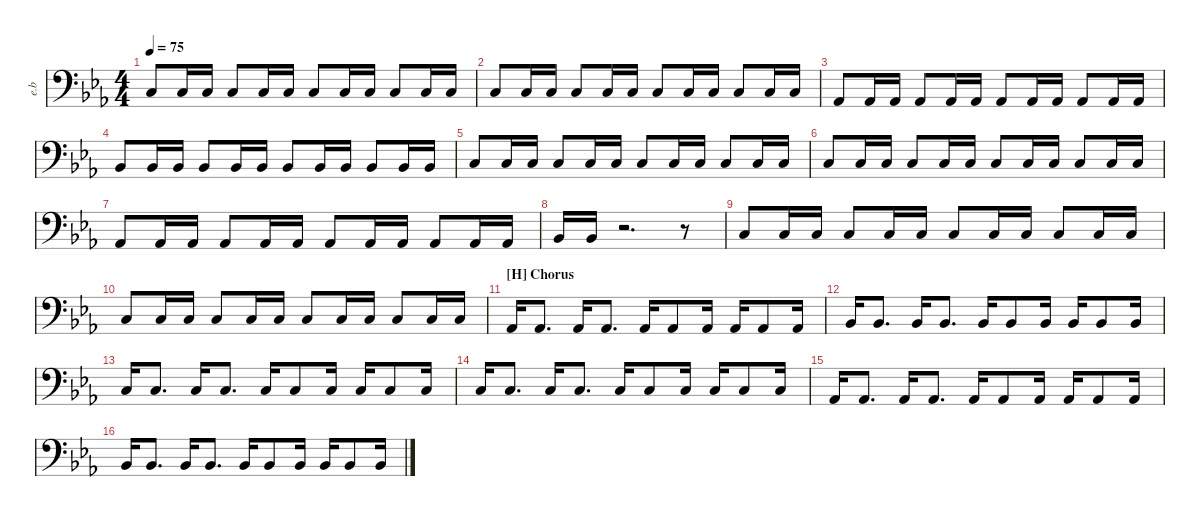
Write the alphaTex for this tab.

\defaultSystemsLayout 4
\hideDynamics
\bracketExtendMode nobrackets
\otherSystemsTrackNameOrientation horizontal
\track ("Electric Bass" "e.b") {instrument electricbassfinger}
\staff {score}
\tuning (G2 D2 A1 E1)
\ts (4 4)
\tempo 75
\clef f4
\ks cminor
8.4{acc forcenatural}.8{dy ff beam Up} 8.4{acc forcenatural}.16{beam Up} 8.4{acc forcenatural}.16{beam Up} 8.4{acc forcenatural}.8{beam Up} 8.4{acc forcenatural}.16{beam Up} 8.4{acc forcenatural}.16{beam Up} 8.4{acc forcenatural}.8{beam Up} 8.4{acc forcenatural}.16{beam Up} 8.4{acc forcenatural}.16{beam Up} 8.4{acc forcenatural}.8{beam Up} 8.4{acc forcenatural}.16{beam Up} 8.4{acc forcenatural}.16{beam Up} |
8.4{acc forcenatural}.8{beam Up} 8.4{acc forcenatural}.16{beam Up} 8.4{acc forcenatural}.16{beam Up} 8.4{acc forcenatural}.8{beam Up} 8.4{acc forcenatural}.16{beam Up} 8.4{acc forcenatural}.16{beam Up} 8.4{acc forcenatural}.8{beam Up} 8.4{acc forcenatural}.16{beam Up} 8.4{acc forcenatural}.16{beam Up} 8.4{acc forcenatural}.8{beam Up} 8.4{acc forcenatural}.16{beam Up} 8.4{acc forcenatural}.16{beam Up} |
4.4{acc b}.8{beam Up} 4.4{acc b}.16{beam Up} 4.4{acc b}.16{beam Up} 4.4{acc b}.8{beam Up} 4.4{acc b}.16{beam Up} 4.4{acc b}.16{beam Up} 4.4{acc b}.8{beam Up} 4.4{acc b}.16{beam Up} 4.4{acc b}.16{beam Up} 4.4{acc b}.8{beam Up} 4.4{acc b}.16{beam Up} 4.4{acc b}.16{beam Up} |
6.4{acc b}.8{beam Up} 6.4{acc b}.16{beam Up} 6.4{acc b}.16{beam Up} 6.4{acc b}.8{beam Up} 6.4{acc b}.16{beam Up} 6.4{acc b}.16{beam Up} 6.4{acc b}.8{beam Up} 6.4{acc b}.16{beam Up} 6.4{acc b}.16{beam Up} 6.4{acc b}.8{beam Up} 6.4{acc b}.16{beam Up} 6.4{acc b}.16{beam Up} |
8.4{acc forcenatural}.8{beam Up} 8.4{acc forcenatural}.16{beam Up} 8.4{acc forcenatural}.16{beam Up} 8.4{acc forcenatural}.8{beam Up} 8.4{acc forcenatural}.16{beam Up} 8.4{acc forcenatural}.16{beam Up} 8.4{acc forcenatural}.8{beam Up} 8.4{acc forcenatural}.16{beam Up} 8.4{acc forcenatural}.16{beam Up} 8.4{acc forcenatural}.8{beam Up} 8.4{acc forcenatural}.16{beam Up} 8.4{acc forcenatural}.16{beam Up} |
8.4{acc forcenatural}.8{beam Up} 8.4{acc forcenatural}.16{beam Up} 8.4{acc forcenatural}.16{beam Up} 8.4{acc forcenatural}.8{beam Up} 8.4{acc forcenatural}.16{beam Up} 8.4{acc forcenatural}.16{beam Up} 8.4{acc forcenatural}.8{beam Up} 8.4{acc forcenatural}.16{beam Up} 8.4{acc forcenatural}.16{beam Up} 8.4{acc forcenatural}.8{beam Up} 8.4{acc forcenatural}.16{beam Up} 8.4{acc forcenatural}.16{beam Up} |
4.4{acc b}.8{beam Up} 4.4{acc b}.16{beam Up} 4.4{acc b}.16{beam Up} 4.4{acc b}.8{beam Up} 4.4{acc b}.16{beam Up} 4.4{acc b}.16{beam Up} 4.4{acc b}.8{beam Up} 4.4{acc b}.16{beam Up} 4.4{acc b}.16{beam Up} 4.4{acc b}.8{beam Up} 4.4{acc b}.16{beam Up} 4.4{acc b}.16{beam Up} |
6.4{acc b}.16{beam Up} 6.4{acc b}.16{beam Up} r.2{d beam Up} r.8{beam Up} |
8.4{acc forcenatural}.8{beam Up} 8.4{acc forcenatural}.16{beam Up} 8.4{acc forcenatural}.16{beam Up} 8.4{acc forcenatural}.8{beam Up} 8.4{acc forcenatural}.16{beam Up} 8.4{acc forcenatural}.16{beam Up} 8.4{acc forcenatural}.8{beam Up} 8.4{acc forcenatural}.16{beam Up} 8.4{acc forcenatural}.16{beam Up} 8.4{acc forcenatural}.8{beam Up} 8.4{acc forcenatural}.16{beam Up} 8.4{acc forcenatural}.16{beam Up} |
8.4{acc forcenatural}.8{beam Up} 8.4{acc forcenatural}.16{beam Up} 8.4{acc forcenatural}.16{beam Up} 8.4{acc forcenatural}.8{beam Up} 8.4{acc forcenatural}.16{beam Up} 8.4{acc forcenatural}.16{beam Up} 8.4{acc forcenatural}.8{beam Up} 8.4{acc forcenatural}.16{beam Up} 8.4{acc forcenatural}.16{beam Up} 8.4{acc forcenatural}.8{beam Up} 8.4{acc forcenatural}.16{beam Up} 8.4{acc forcenatural}.16{beam Up} |
\section ("H" "Chorus")
4.4{acc b}.16{beam Up} 4.4{pm acc b}.8{d beam Up} 4.4{acc b}.16{beam Up} 4.4{pm acc b}.8{d beam Up} 4.4{acc b}.16{beam Up} 4.4{pm acc b}.8{beam Up} 4.4{pm acc b}.16{beam Up} 4.4{pm acc b}.16{beam Up} 4.4{acc b}.8{beam Up} 4.4{pm acc b}.16{beam Up} |
6.4{acc b}.16{beam Up} 6.4{pm acc b}.8{d beam Up} 6.4{acc b}.16{beam Up} 6.4{pm acc b}.8{d beam Up} 6.4{acc b}.16{beam Up} 6.4{pm acc b}.8{beam Up} 6.4{pm acc b}.16{beam Up} 6.4{pm acc b}.16{beam Up} 6.4{acc b}.8{beam Up} 6.4{pm acc b}.16{beam Up} |
8.4{acc forcenatural}.16{beam Up} 8.4{pm acc forcenatural}.8{d beam Up} 8.4{acc forcenatural}.16{beam Up} 8.4{pm acc forcenatural}.8{d beam Up} 8.4{acc forcenatural}.16{beam Up} 8.4{pm acc forcenatural}.8{beam Up} 8.4{pm acc forcenatural}.16{beam Up} 8.4{pm acc forcenatural}.16{beam Up} 8.4{acc forcenatural}.8{beam Up} 8.4{pm acc forcenatural}.16{beam Up} |
8.4{acc forcenatural}.16{beam Up} 8.4{pm acc forcenatural}.8{d beam Up} 8.4{acc forcenatural}.16{beam Up} 8.4{pm acc forcenatural}.8{d beam Up} 8.4{acc forcenatural}.16{beam Up} 8.4{pm acc forcenatural}.8{beam Up} 8.4{pm acc forcenatural}.16{beam Up} 8.4{pm acc forcenatural}.16{beam Up} 8.4{acc forcenatural}.8{beam Up} 8.4{pm acc forcenatural}.16{beam Up} |
4.4{acc b}.16{beam Up} 4.4{pm acc b}.8{d beam Up} 4.4{acc b}.16{beam Up} 4.4{pm acc b}.8{d beam Up} 4.4{acc b}.16{beam Up} 4.4{pm acc b}.8{beam Up} 4.4{pm acc b}.16{beam Up} 4.4{pm acc b}.16{beam Up} 4.4{acc b}.8{beam Up} 4.4{pm acc b}.16{beam Up} |
6.4{acc b}.16{beam Up} 6.4{pm acc b}.8{d beam Up} 6.4{acc b}.16{beam Up} 6.4{pm acc b}.8{d beam Up} 6.4{acc b}.16{beam Up} 6.4{pm acc b}.8{beam Up} 6.4{pm acc b}.16{beam Up} 6.4{pm acc b}.16{beam Up} 6.4{acc b}.8{beam Up} 6.4{pm acc b}.16{beam Up}
